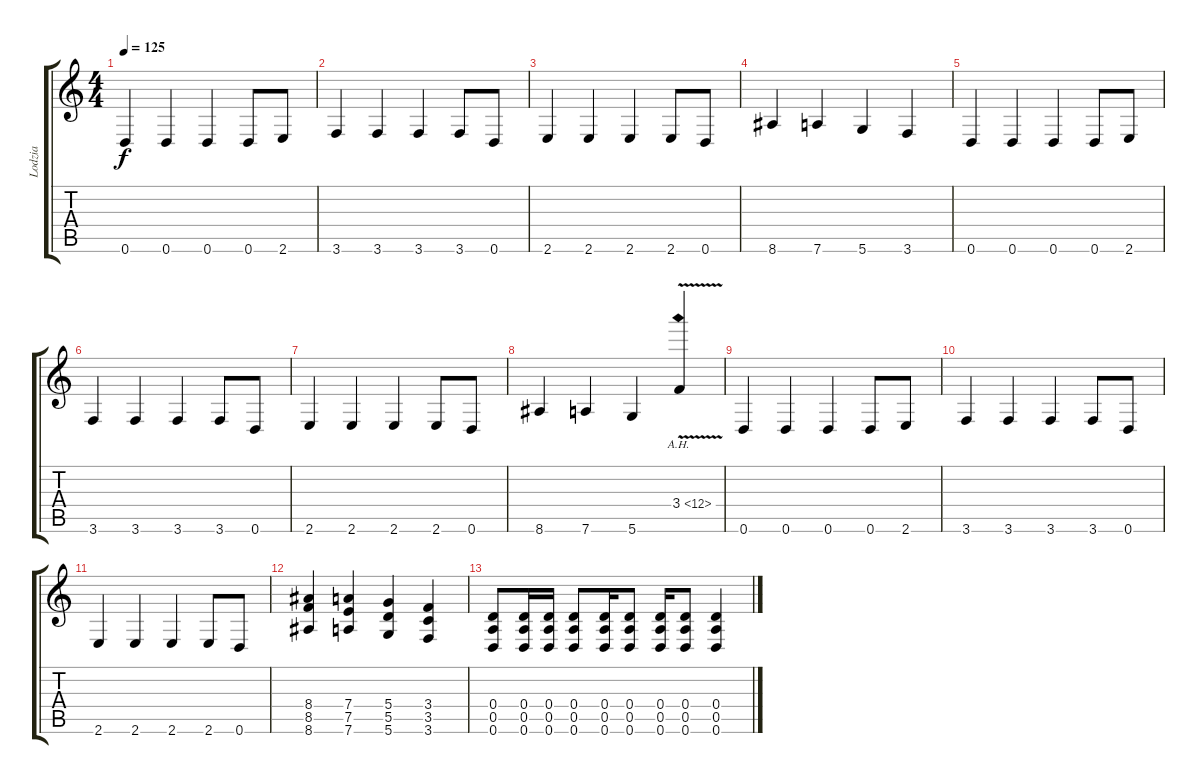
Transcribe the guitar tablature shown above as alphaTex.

\track ("Lodzia" "Lodzia") {instrument distortionguitar}
\staff {score tabs}
\tuning (E4 B3 G3 D3 A2 D2) {hide}
\ts (4 4)
\tempo 125
\clef g2
\ks c
0.6.4{dy f} 0.6.4 0.6.4 0.6.8 2.6.8 |
3.6.4 3.6.4 3.6.4 3.6.8 0.6.8 |
2.6.4 2.6.4 2.6.4 2.6.8 0.6.8 |
8.6.4 7.6.4 5.6.4 3.6.4 |
0.6.4 0.6.4 0.6.4 0.6.8 2.6.8 |
3.6.4 3.6.4 3.6.4 3.6.8 0.6.8 |
2.6.4 2.6.4 2.6.4 2.6.8 0.6.8 |
8.6.4 7.6.4 5.6.4 3.4{ah 9 v}.4 |
0.6.4 0.6.4 0.6.4 0.6.8 2.6.8 |
3.6.4 3.6.4 3.6.4 3.6.8 0.6.8 |
2.6.4 2.6.4 2.6.4 2.6.8 0.6.8 |
(8.4 8.5 8.6).4 (7.4 7.5 7.6).4 (5.4 5.5 5.6).4 (3.4 3.5 3.6).4 |
(0.4 0.5 0.6).8 (0.4 0.5 0.6).16 (0.4 0.5 0.6).16 (0.4 0.5 0.6).8 (0.4 0.5 0.6).16 (0.4 0.5 0.6).8 (0.4 0.5 0.6).16 (0.4 0.5 0.6).8 (0.4 0.5 0.6).4
